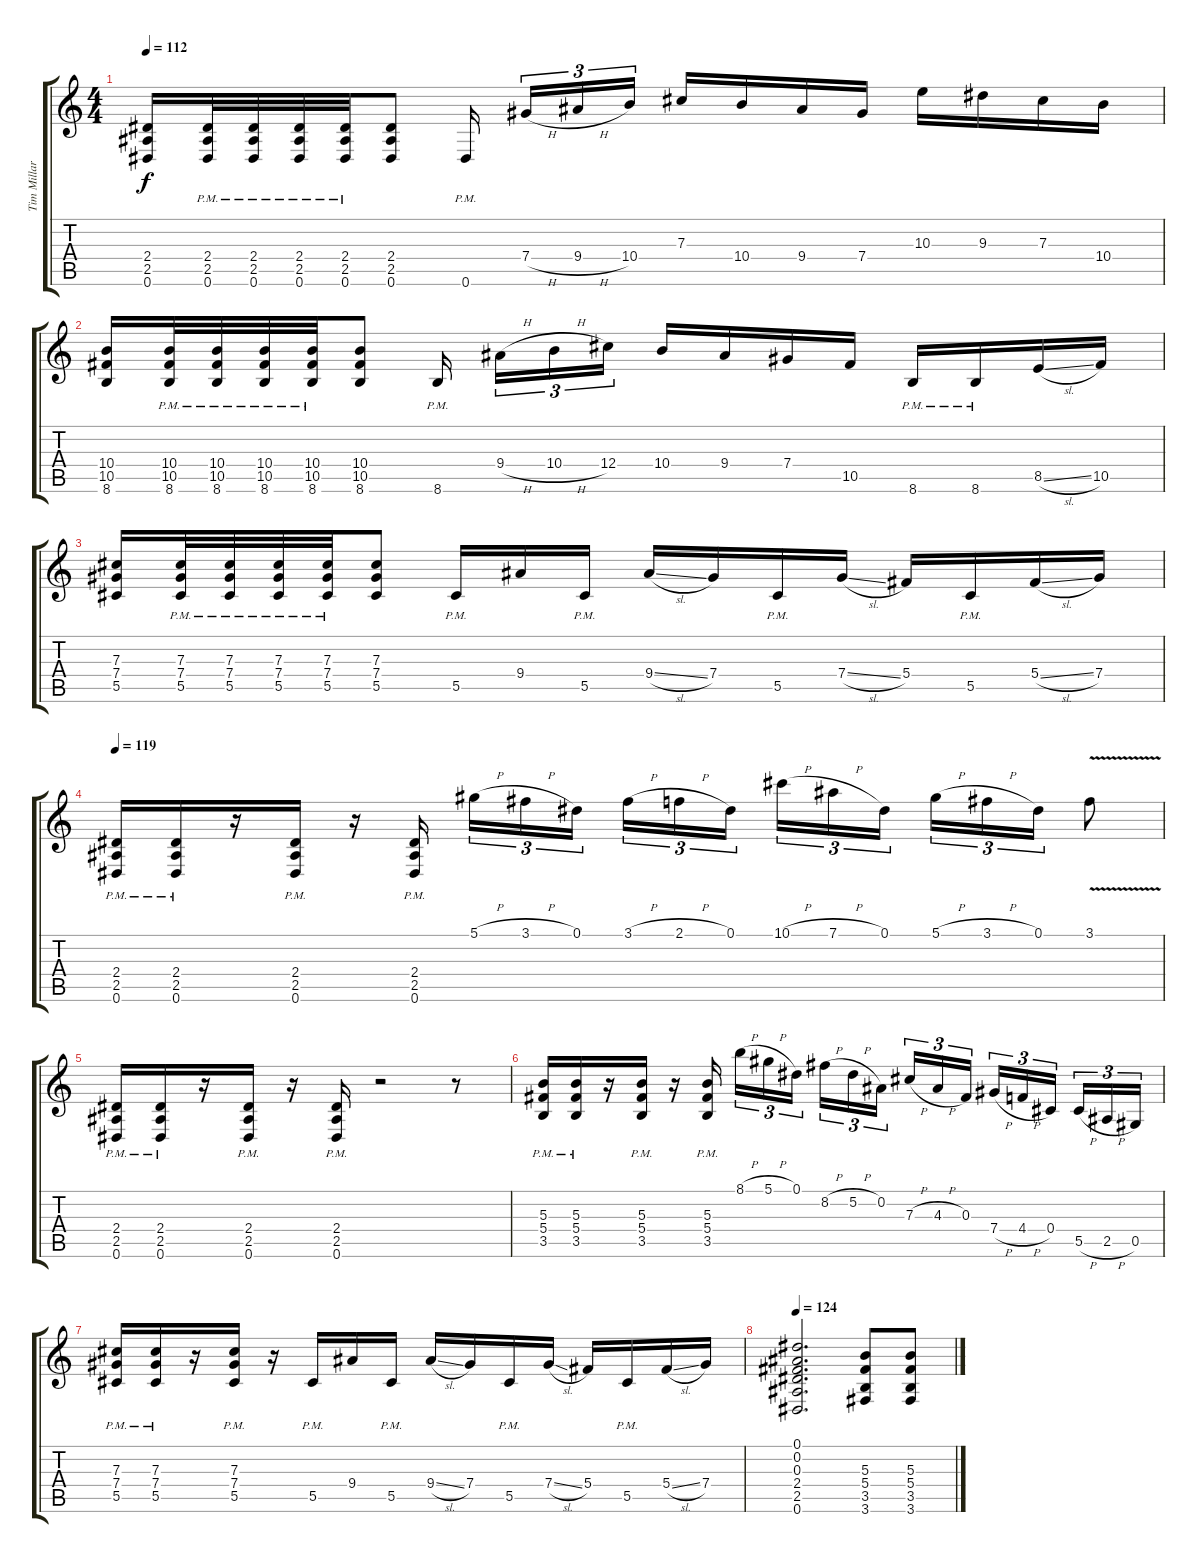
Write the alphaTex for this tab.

\track ("Tim Millar" "Tim Millar") {instrument distortionguitar}
\staff {score tabs}
\tuning (Eb4 Bb3 Gb3 Db3 Ab2 Eb2) {hide}
\ts (4 4)
\tempo 112
\clef g2
\ks c
(2.4 2.5 0.6).16{dy f} (2.4{pm} 2.5{pm} 0.6{pm}).32 (2.4{pm} 2.5{pm} 0.6{pm}).32 (2.4{pm} 2.5{pm} 0.6{pm}).32 (2.4{pm} 2.5{pm} 0.6{pm}).32 (2.4 2.5 0.6).8 0.6{pm}.16{beam splitsecondary} 7.4{h}.16{tu (3 2)} 9.4{h}.16{tu (3 2)} 10.4.16{tu (3 2)} 7.3.16 10.4.16 9.4.16 7.4.16 10.3.16 9.3.16 7.3.16 10.4.16 |
(10.4 10.5 8.6).16 (10.4{pm} 10.5{pm} 8.6{pm}).32 (10.4{pm} 10.5{pm} 8.6{pm}).32 (10.4{pm} 10.5{pm} 8.6{pm}).32 (10.4{pm} 10.5{pm} 8.6{pm}).32 (10.4 10.5 8.6).8 8.6{pm}.16{beam splitsecondary} 9.4{h}.16{tu (3 2)} 10.4{h}.16{tu (3 2)} 12.4.16{tu (3 2)} 10.4.16 9.4.16 7.4.16 10.5.16 8.6{pm}.16 8.6{pm}.16 8.5{sl}.16 10.5.16 |
(7.3 7.4 5.5).16 (7.3{pm} 7.4{pm} 5.5{pm}).32 (7.3{pm} 7.4{pm} 5.5{pm}).32 (7.3{pm} 7.4{pm} 5.5{pm}).32 (7.3{pm} 7.4{pm} 5.5{pm}).32 (7.3 7.4 5.5).8 5.5{pm}.16 9.4.16 5.5{pm}.16 9.4{sl}.16 7.4.16 5.5{pm}.16 7.4{sl}.16 5.4.16 5.5{pm}.16 5.4{sl}.16 7.4.16 |
\tempo 119
(2.4{pm} 2.5{pm} 0.6{pm}).16 (2.4{pm} 2.5{pm} 0.6{pm}).16 r.16 (2.4{pm} 2.5{pm} 0.6{pm}).16 r.16 (2.4{pm} 2.5{pm} 0.6{pm}).16{beam splitsecondary} 5.1{h}.16{tu (3 2)} 3.1{h}.16{tu (3 2)} 0.1.16{tu (3 2)} 3.1{h}.16{tu (3 2)} 2.1{h}.16{tu (3 2)} 0.1.16{tu (3 2) beam splitsecondary} 10.1{h}.16{tu (3 2)} 7.1{h}.16{tu (3 2)} 0.1.16{tu (3 2)} 5.1{h}.16{tu (3 2)} 3.1{h}.16{tu (3 2)} 0.1.16{tu (3 2)} 3.1{v}.8 |
(2.4{pm} 2.5{pm} 0.6{pm}).16 (2.4{pm} 2.5{pm} 0.6{pm}).16 r.16 (2.4{pm} 2.5{pm} 0.6{pm}).16 r.16 (2.4{pm} 2.5{pm} 0.6{pm}).16 r.2 r.8 |
(5.3{pm} 5.4{pm} 3.5{pm}).16 (5.3{pm} 5.4{pm} 3.5{pm}).16 r.16 (5.3{pm} 5.4{pm} 3.5{pm}).16 r.16 (5.3{pm} 5.4{pm} 3.5{pm}).16{beam splitsecondary} 8.1{h}.16{tu (3 2)} 5.1{h}.16{tu (3 2)} 0.1.16{tu (3 2)} 8.2{h}.16{tu (3 2)} 5.2{h}.16{tu (3 2)} 0.2.16{tu (3 2) beam splitsecondary} 7.3{h}.16{tu (3 2)} 4.3{h}.16{tu (3 2)} 0.3.16{tu (3 2)} 7.4{h}.16{tu (3 2)} 4.4{h}.16{tu (3 2)} 0.4.16{tu (3 2) beam splitsecondary} 5.5{h}.16{tu (3 2)} 2.5{h}.16{tu (3 2)} 0.5.16{tu (3 2)} |
(7.3{pm} 7.4{pm} 5.5{pm}).16 (7.3{pm} 7.4{pm} 5.5{pm}).16 r.16 (7.3{pm} 7.4{pm} 5.5{pm}).16 r.16 5.5{pm}.16 9.4.16 5.5{pm}.16 9.4{sl}.16 7.4.16 5.5{pm}.16 7.4{sl}.16 5.4.16 5.5{pm}.16 5.4{sl}.16 7.4.16 |
\tempo 124
(0.1 0.2 0.3 2.4 2.5 0.6).2{d} (5.3 5.4 3.5 3.6).8 (5.3 5.4 3.5 3.6).8
